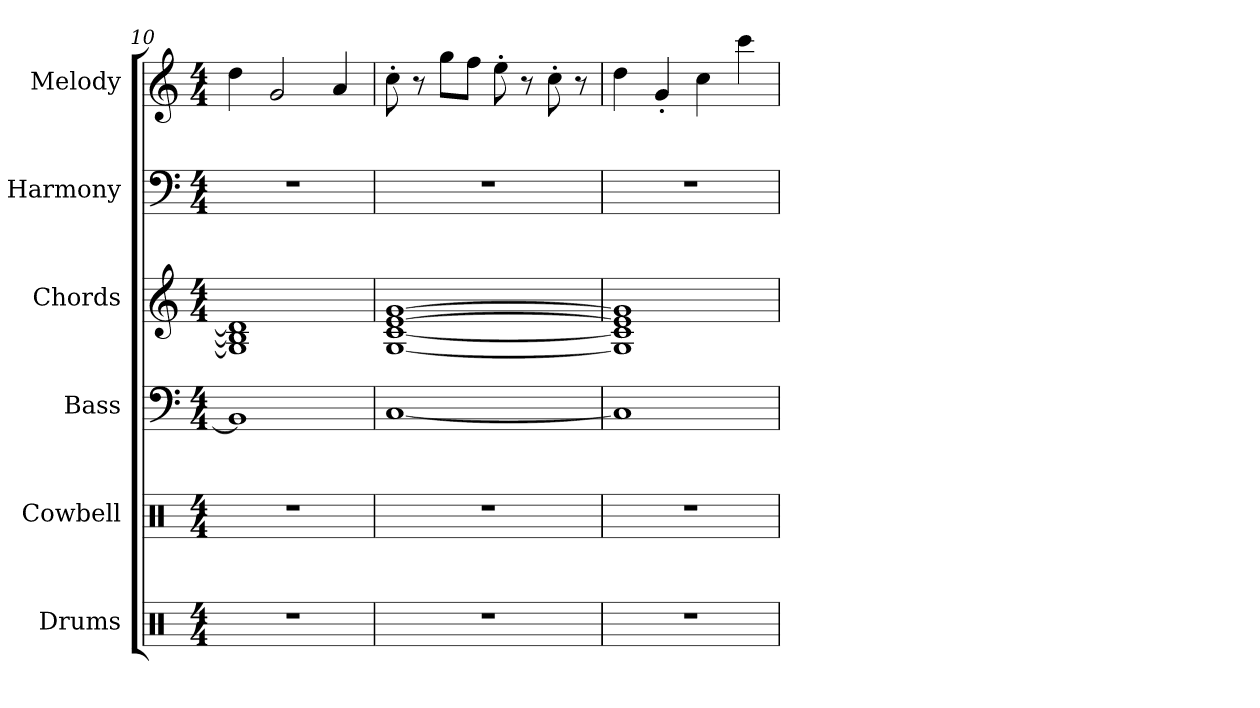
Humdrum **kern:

**kern	**kern	**kern	**kern	**kern	**kern
*part6	*part5	*part4	*part3	*part2	*part1
*staff6	*staff5	*staff4	*staff3	*staff2	*staff1
*I"Drums	*I"Cowbell	*I"Bass	*I"Chords	*I"Harmony	*I"Melody
*I'Drums	*I'Cwb.	*I'Bass	*I'Chords	*I'Harmony	*I'Melody
*clefX	*clefX	*clefF4	*clefG2	*clefF4	*clefG2
*k[]	*k[]	*k[]	*k[]	*k[]	*k[]
*M4/4	*M4/4	*M4/4	*M4/4	*M4/4	*M4/4
=10	=10	=10	=10	=10	=10
1r	1r	1BB-]	1G] 1B-] 1d]	1r	4dd\
.	.	.	.	.	2g/
.	.	.	.	.	4a/
!!LO:LB:g=z
=11	=11	=11	=11	=11	=11
1r	1r	[1C	[1G [1c [1e [1g	1r	8cc'\
.	.	.	.	.	8r
.	.	.	.	.	8gg\L
.	.	.	.	.	8ff\J
.	.	.	.	.	8ee'\
.	.	.	.	.	8r
.	.	.	.	.	8cc'\
.	.	.	.	.	8r
=12	=12	=12	=12	=12	=12
1r	1r	1C]	1G] 1c] 1e] 1g]	1r	4dd\
.	.	.	.	.	4g'/
.	.	.	.	.	4cc\
.	.	.	.	.	4ccc\
=	=	=	=	=	=
*-	*-	*-	*-	*-	*-
